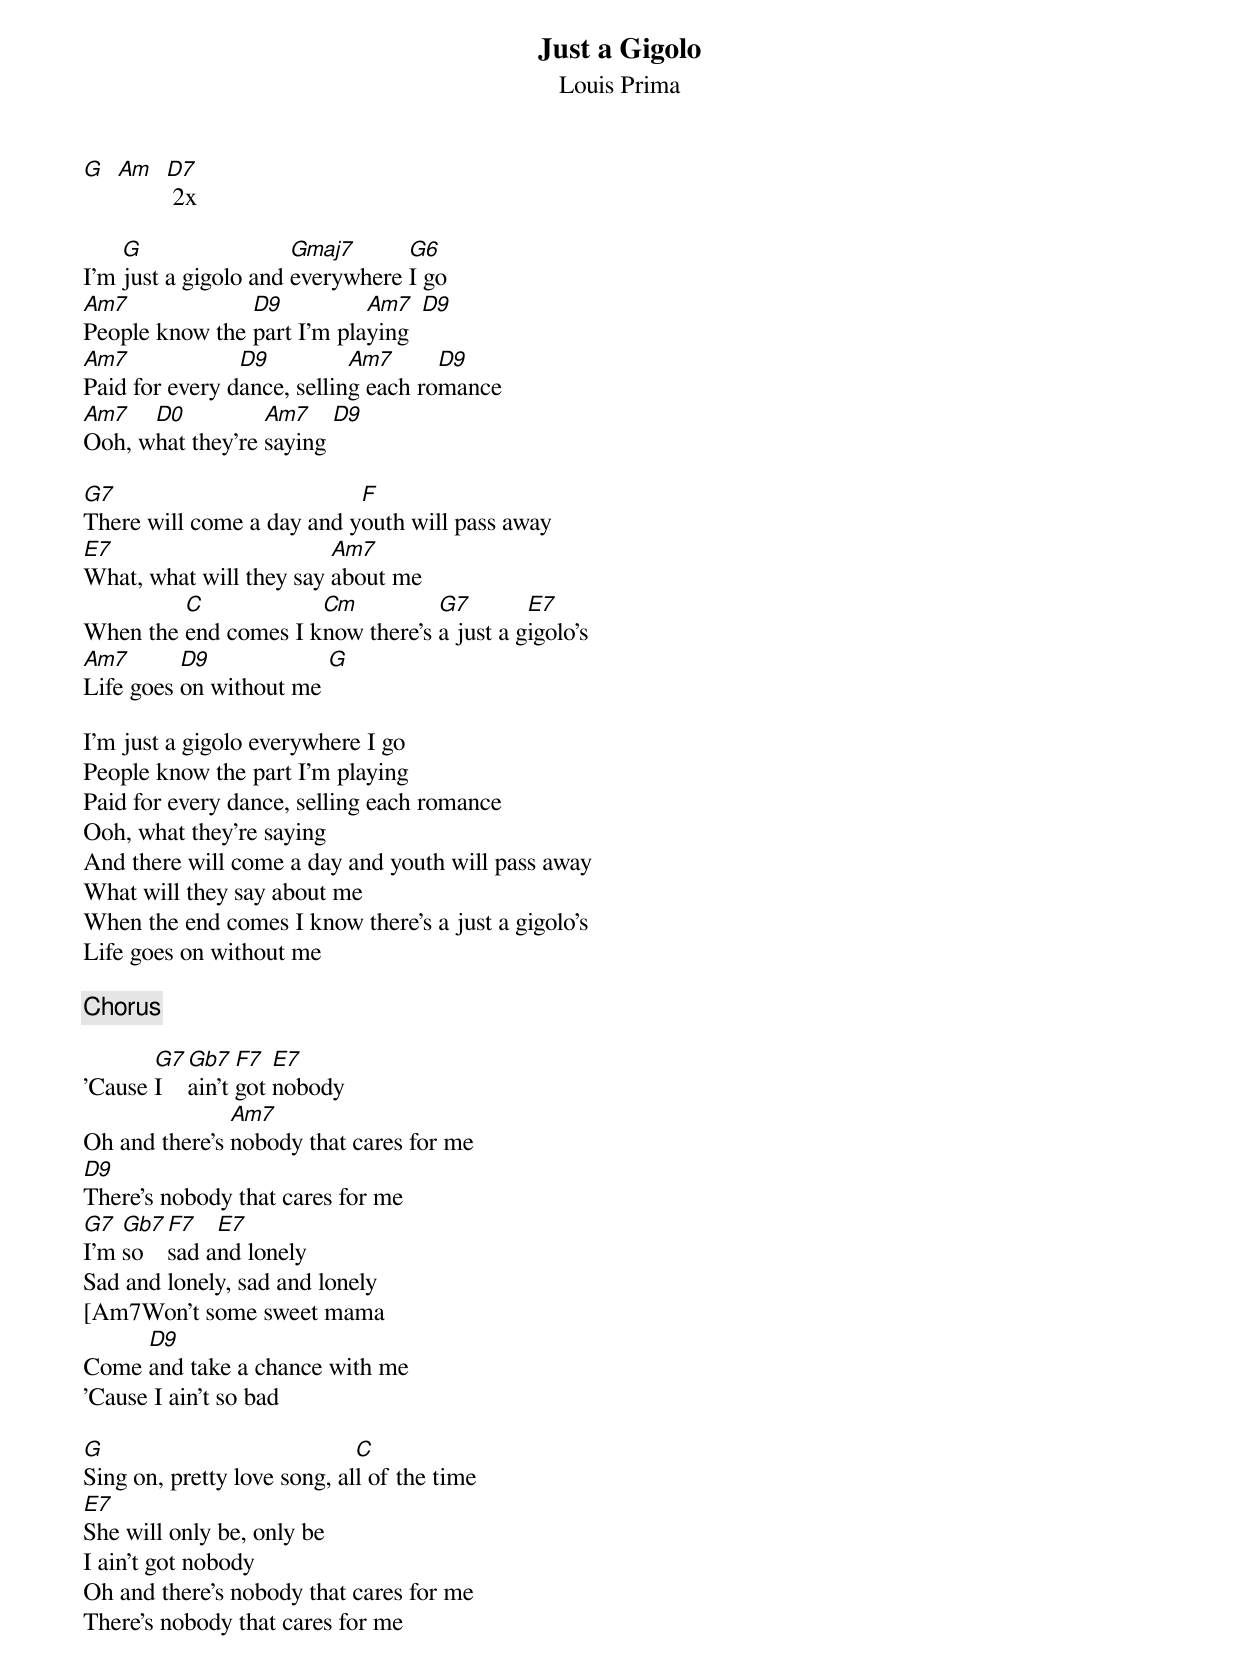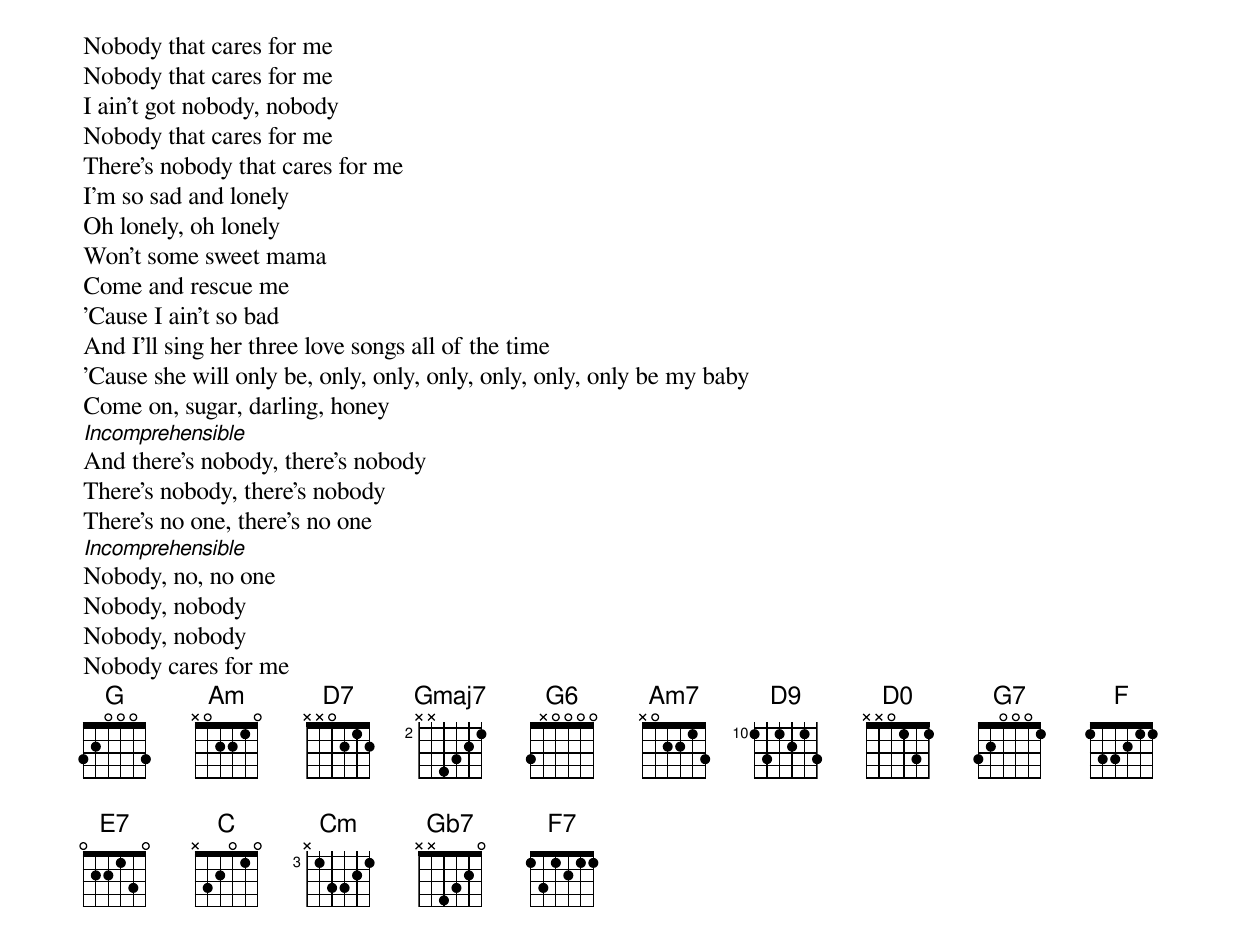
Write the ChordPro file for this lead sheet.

{title:Just a Gigolo}
{subtitle:Louis Prima}
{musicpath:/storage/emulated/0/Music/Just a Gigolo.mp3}
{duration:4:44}

[G]  [Am]  [D7] 2x

I'm [G]just a gigolo and [Gmaj7]everywhere [G6]I go
[Am7]People know the [D9]part I'm pla[Am7]ying  [D9]
[Am7]Paid for every d[D9]ance, sellin[Am7]g each ro[D9]mance
[Am7]Ooh, w[D0]hat they're [Am7]saying [D9]

[G7]There will come a day and y[F]outh will pass away
[E7]What, what will they say [Am7]about me
When the [C]end comes I k[Cm]now there's [G7]a just a g[E7]igolo's
[Am7]Life goes [D9]on without me [G]

I'm just a gigolo everywhere I go
People know the part I'm playing
Paid for every dance, selling each romance
Ooh, what they're saying
And there will come a day and youth will pass away
What will they say about me
When the end comes I know there's a just a gigolo's
Life goes on without me

{c:Chorus}

'Cause [G7]I [Gb7]ain't [F7]got [E7]nobody
Oh and there's [Am7]nobody that cares for me
[D9]There's nobody that cares for me
[G7]I'm [Gb7]so [F7]sad a[E7]nd lonely
Sad and lonely, sad and lonely
[Am7Won't some sweet mama
Come [D9]and take a chance with me
'Cause I ain't so bad

[G]Sing on, pretty love song, al[C]l of the time
[E7]She will only be, only be
I ain't got nobody
Oh and there's nobody that cares for me
There's nobody that cares for me
Nobody that cares for me
Nobody that cares for me
I ain't got nobody, nobody
Nobody that cares for me
There's nobody that cares for me
I'm so sad and lonely
Oh lonely, oh lonely
Won't some sweet mama
Come and rescue me
'Cause I ain't so bad
And I'll sing her three love songs all of the time
'Cause she will only be, only, only, only, only, only, only be my baby
Come on, sugar, darling, honey
[Incomprehensible]
And there's nobody, there's nobody
There's nobody, there's nobody
There's no one, there's no one
[Incomprehensible]
Nobody, no, no one
Nobody, nobody
Nobody, nobody
Nobody cares for me
